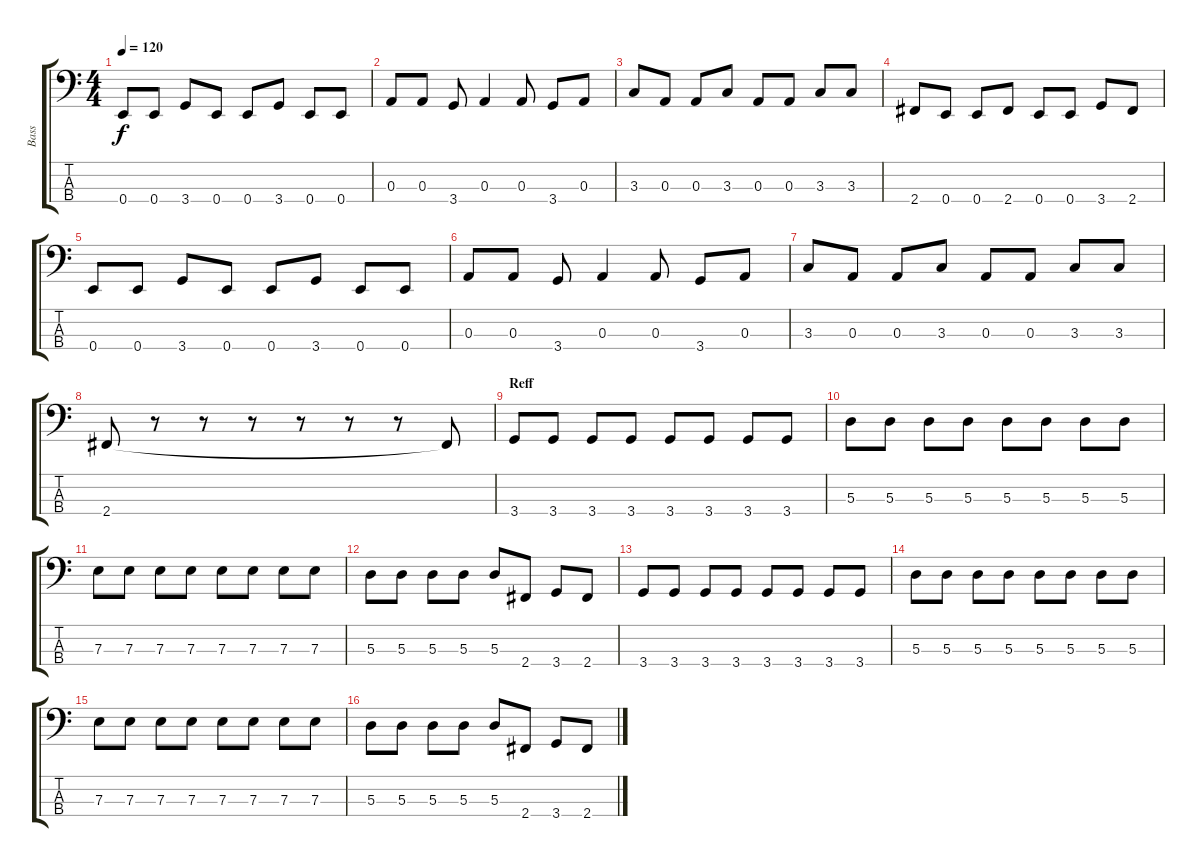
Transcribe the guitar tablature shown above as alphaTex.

\track ("Bass" "Bass") {instrument electricbasspick}
\staff {score tabs}
\tuning (G2 D2 A1 E1) {hide}
\ts (4 4)
\tempo 120
\clef f4
\ks c
0.4.8{dy f} 0.4.8 3.4.8 0.4.8 0.4.8 3.4.8 0.4.8 0.4.8 |
0.3.8 0.3.8 3.4.8 0.3.4 0.3.8 3.4.8 0.3.8 |
3.3.8 0.3.8 0.3.8 3.3.8 0.3.8 0.3.8 3.3.8 3.3.8 |
2.4.8 0.4.8 0.4.8 2.4.8 0.4.8 0.4.8 3.4.8 2.4.8 |
0.4.8 0.4.8 3.4.8 0.4.8 0.4.8 3.4.8 0.4.8 0.4.8 |
0.3.8 0.3.8 3.4.8 0.3.4 0.3.8 3.4.8 0.3.8 |
3.3.8 0.3.8 0.3.8 3.3.8 0.3.8 0.3.8 3.3.8 3.3.8 |
2.4.8 r.8 r.8 r.8 r.8 r.8 r.8 2.4{t}.8 |
\section ("" "Reff")
3.4.8 3.4.8 3.4.8 3.4.8 3.4.8 3.4.8 3.4.8 3.4.8 |
5.3.8 5.3.8 5.3.8 5.3.8 5.3.8 5.3.8 5.3.8 5.3.8 |
7.3.8 7.3.8 7.3.8 7.3.8 7.3.8 7.3.8 7.3.8 7.3.8 |
5.3.8 5.3.8 5.3.8 5.3.8 5.3.8 2.4.8 3.4.8 2.4.8 |
3.4.8 3.4.8 3.4.8 3.4.8 3.4.8 3.4.8 3.4.8 3.4.8 |
5.3.8 5.3.8 5.3.8 5.3.8 5.3.8 5.3.8 5.3.8 5.3.8 |
7.3.8 7.3.8 7.3.8 7.3.8 7.3.8 7.3.8 7.3.8 7.3.8 |
5.3.8 5.3.8 5.3.8 5.3.8 5.3.8 2.4.8 3.4.8 2.4.8
